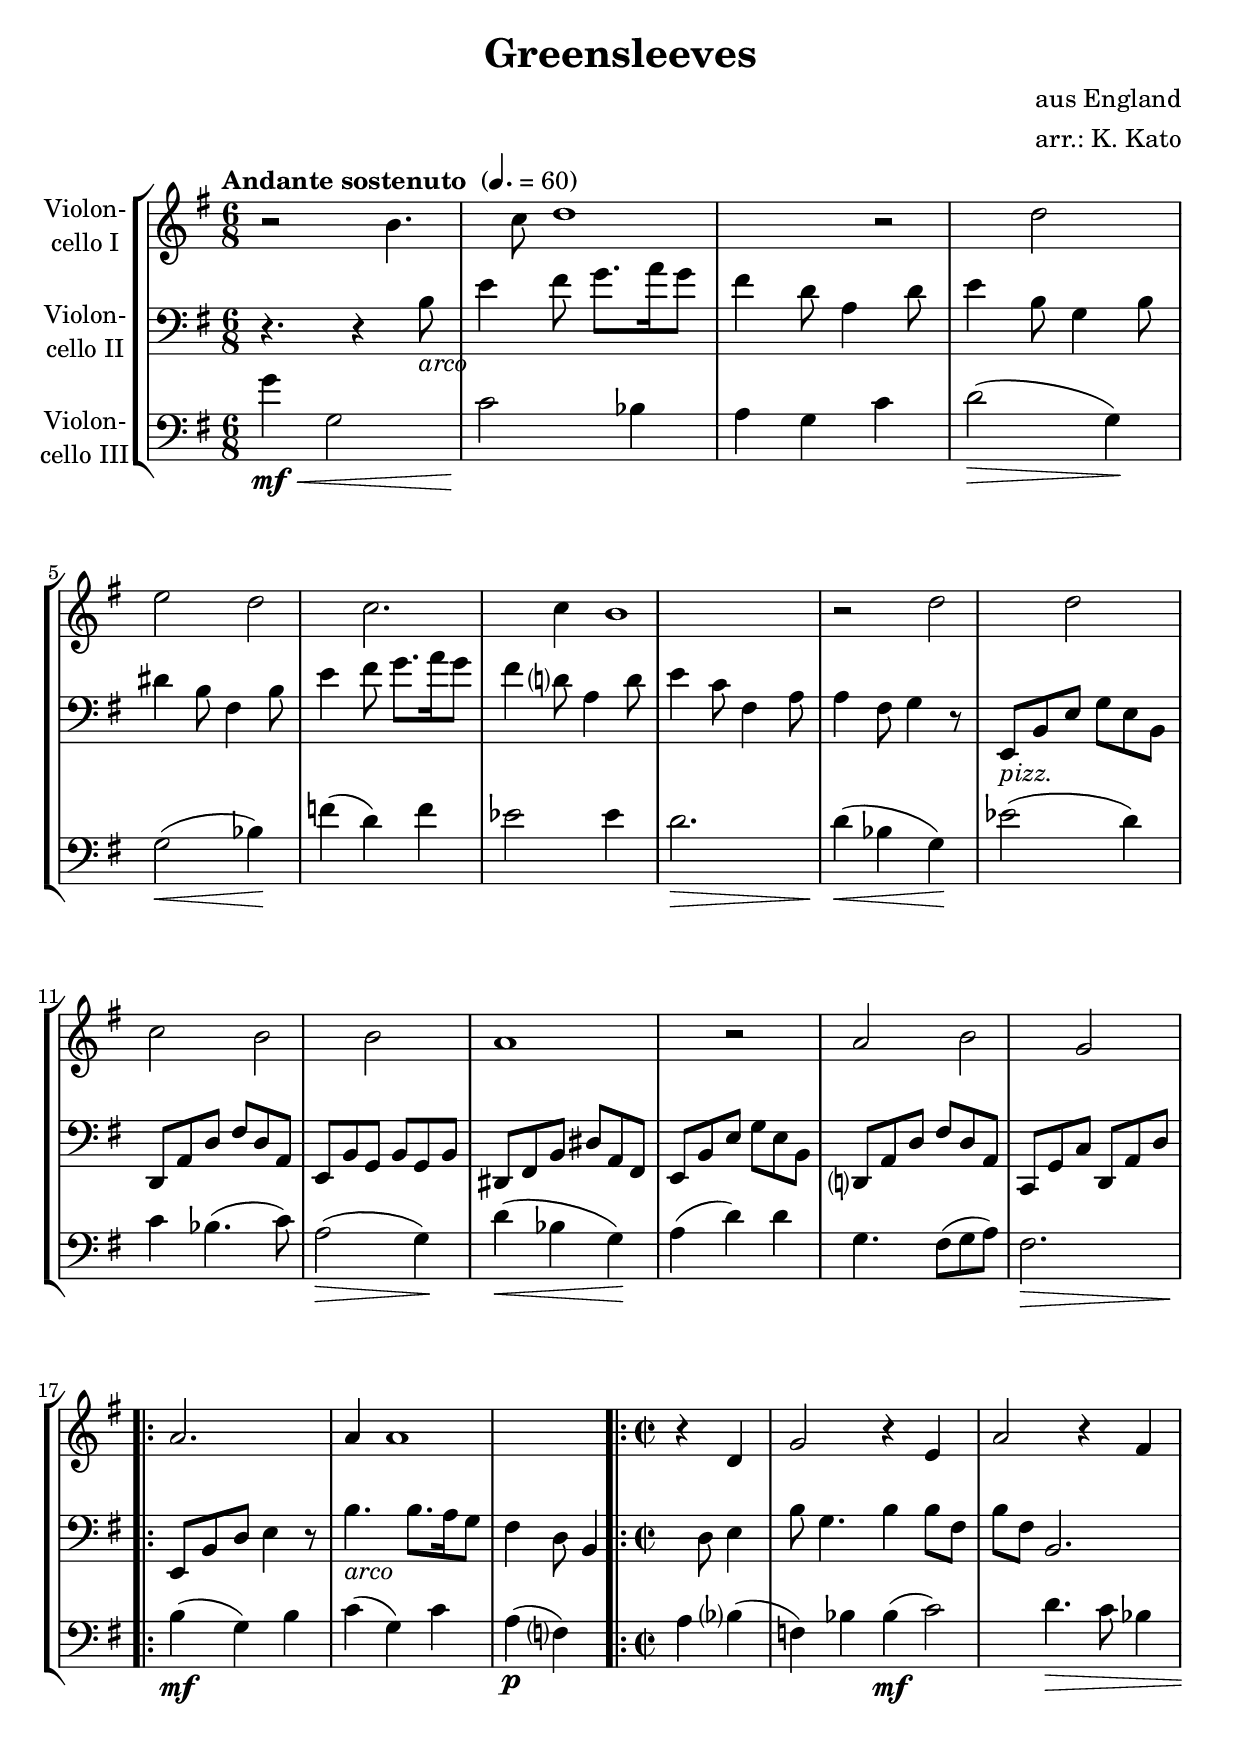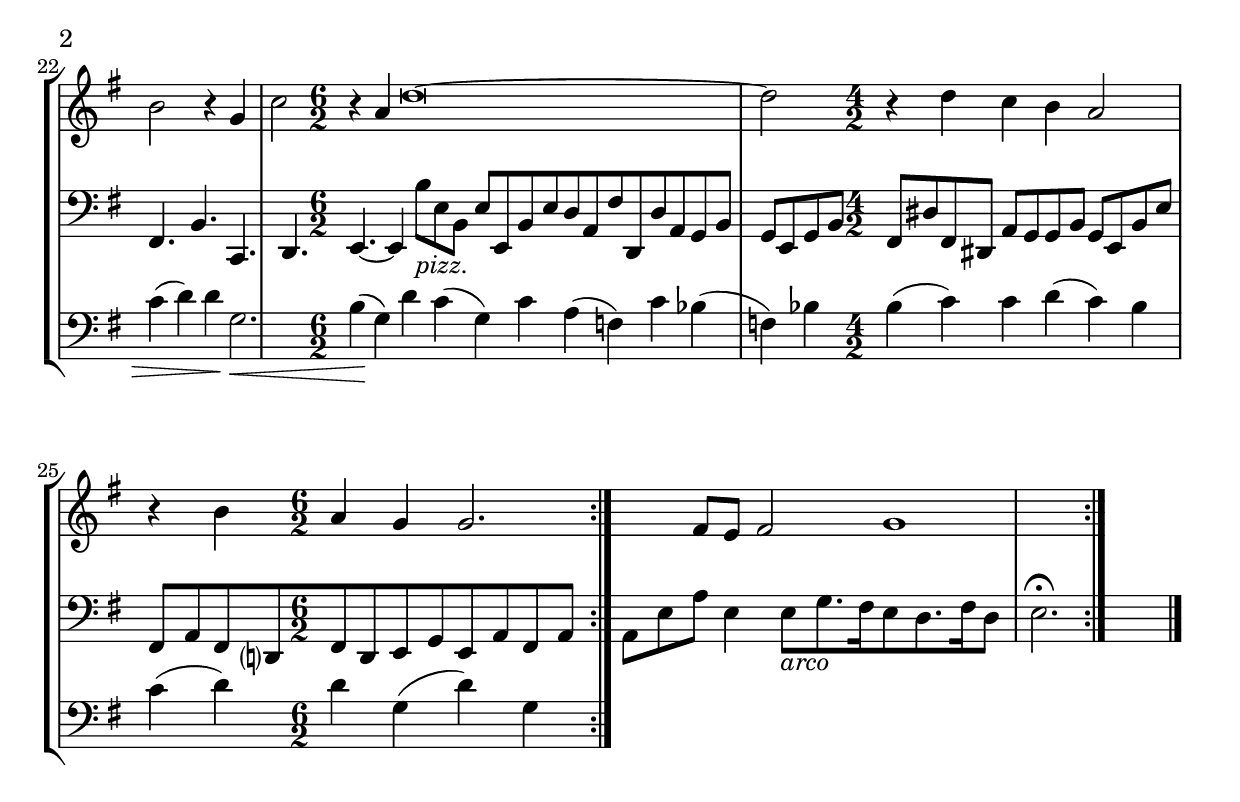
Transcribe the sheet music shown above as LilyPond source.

\version "2.14.2"
\include "deutsch.ly"

#(set-global-staff-size 22)

\header {
  title = "Greensleeves"
  composer = "aus England"
  arranger = "arr.: K. Kato"
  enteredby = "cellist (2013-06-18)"
}

voiceconsts = {
  \key g \major
  \time 6/8
  \clef "bass"
  \tempo "Andante sostenuto " 4.=60
  %\numericTimeSignature
  \compressFullBarRests
}

%minstr = "harpsichord"
mihi = "clarinet"
%minstr = "accordion"
milo = "bassoon"

arco = \markup \italic "arco"
pizz = \markup \italic "pizz."

\include "v1.ily"
vb = \relative c' {
  \voiceconsts

  r4. r4 h8_\arco
  e4 fis8 g8. a16 g8
  fis4 d8 a4 d8
  e4 h8 g4 h8
  dis4 h8 fis4 h8
  e4 fis8 g8. a16 g8

  fis4 d?8 a4 d8
  e4 c8 fis,4 a8
  a4 fis8 g4 r8
  e,_\pizz h' e g e h
  d, a' d fis d a
  e h' g h g h

  dis, fis h dis a fis
  e h' e g e h
  d,? a' d fis d a
  c, g' c d, a' d
  e, h' d e4 r8

  h'4._\arco h8. a16 g8
  fis4 d8 h4 d8
  e4 h'8 g4.
  h4 h8 fis h fis
  h,2.
  fis4. h

  c, d
  e~ e4 h''8_\pizz
  e, h e e, h' e
  d a fis' d, d' a
  g h g e g h

  fis dis' fis, dis a' g
  g h g e h' e
  fis, a fis d? fis d
  e g e a fis a
  a e' a e4 e8_\arco

  g8. fis16 e8 d8. fis16 d8
  e2.\fermata \bar "|."
}

\include "v3.ily"

music = \new StaffGroup <<
      \new Staff {
	\set Staff.midiInstrument = \milo
	\set Staff.instrumentName = \markup \center-column { "Violon-" "cello I" }
	\transpose g g  { \va }
      }

      \new Staff {
	\set Staff.midiInstrument = \milo
	\set Staff.instrumentName = \markup \center-column { "Violon-" "cello II" }
	\transpose g g  { \vb }
      }

      \new Staff {
	\set Staff.midiInstrument = \milo
	\set Staff.instrumentName = \markup \center-column { "Violon-" "cello III" }
	\transpose g g  { \vc }
      }
>>

\book {
  \score {
    \music
    \layout {}
  }

  \score {
    \unfoldRepeats \music

    \midi {
      \context {
        \Score
      }
    }
  }
}
